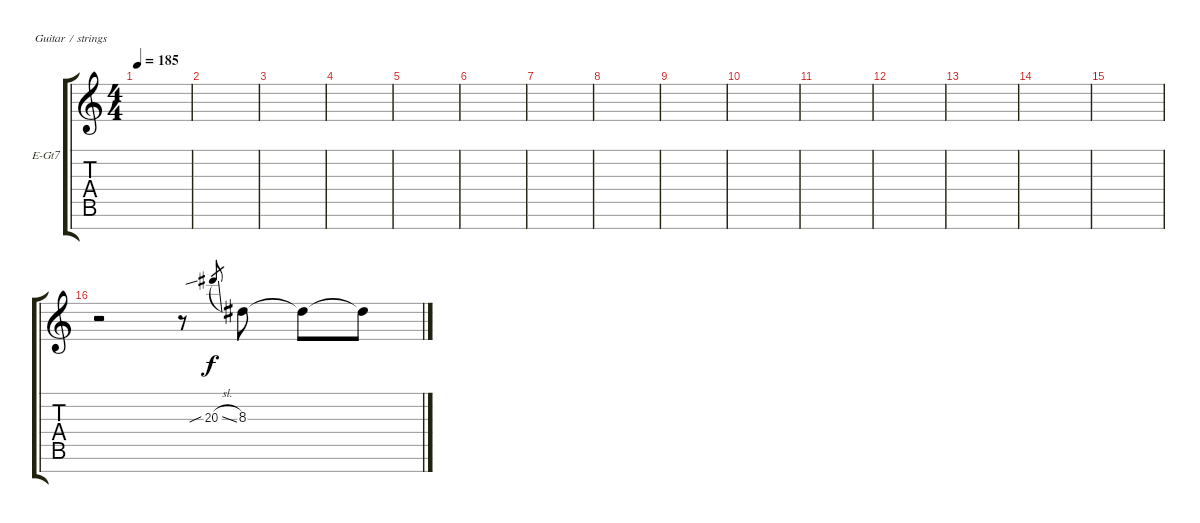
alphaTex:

\defaultSystemsLayout 4
\bracketExtendMode groupsimilarinstruments
\firstSystemTrackNameOrientation horizontal
\otherSystemsTrackNameOrientation horizontal
\track ("Lead Guitar" "E-Gt7") {instrument overdrivenguitar}
\staff {score tabs}
\tuning (E4 B3 G3 D3 A2 E2 B1)
\ts (4 4)
\tempo 185
\clef g2
\ks c
|
|
|
|
|
|
|
|
|
|
|
|
|
|
|
r.2 r.8 20.3{sib sl}.8{gr} 8.3.8 8.3{t}.8 8.3{t}.8
